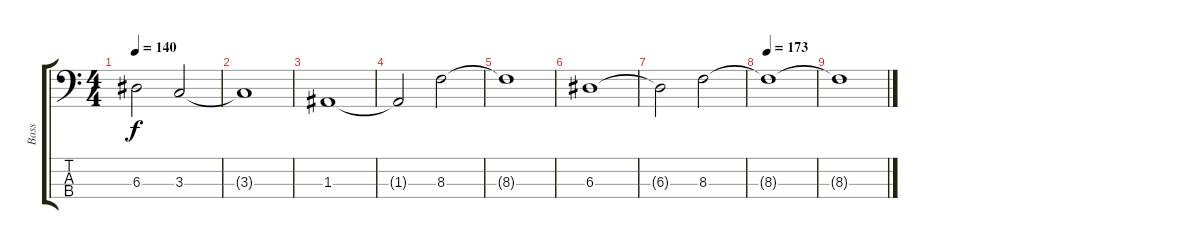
\track ("Bass" "Bass") {instrument electricbassfinger}
\staff {score tabs}
\tuning (G2 D2 A1 E1) {hide}
\ts (4 4)
\tempo 140
\clef f4
\ks c
6.3{t}.2{dy f} 3.3.2 |
3.3{t}.1 |
1.3.1 |
1.3{t}.2 8.3.2 |
8.3{t}.1 |
6.3.1 |
6.3{t}.2 8.3.2 |
\tempo 173
8.3{t}.1 |
8.3{t}.1
